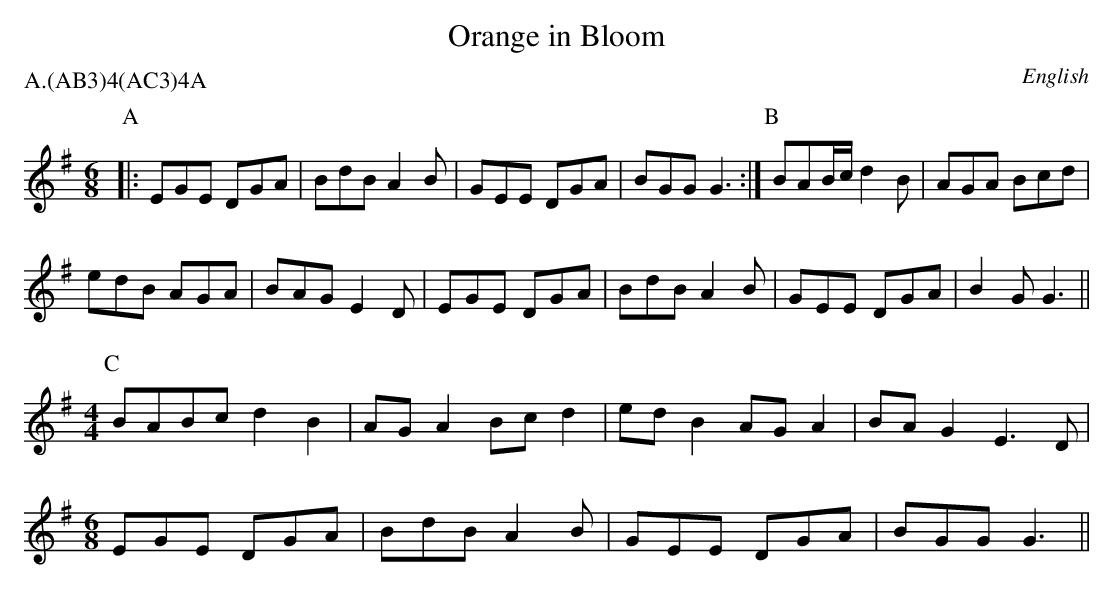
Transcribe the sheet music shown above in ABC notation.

X:1
T:Orange in Bloom
M:6/8
O:English
P:A.(AB3)4(AC3)4A
K:G
P:A
|:     EGE       DGA   | BdB   A2B   | GEE   DGA   | BGG   G3   :|\
P:B
       BAB/2c/2  d2B   | AGA   Bcd   |
       edB   AGA   | BAG   E2D  |\
       EGE       DGA   | BdB   A2B   | GEE   DGA   | B2G   G3   ||
M:4/4
P:C
       BABc      d2 B2 | AG A2 Bc d2 | ed B2 AG A2 | BA G2 E3 D |
M:6/8
       EGE       DGA   | BdB   A2B   | GEE   DGA   | BGG   G3   ||
